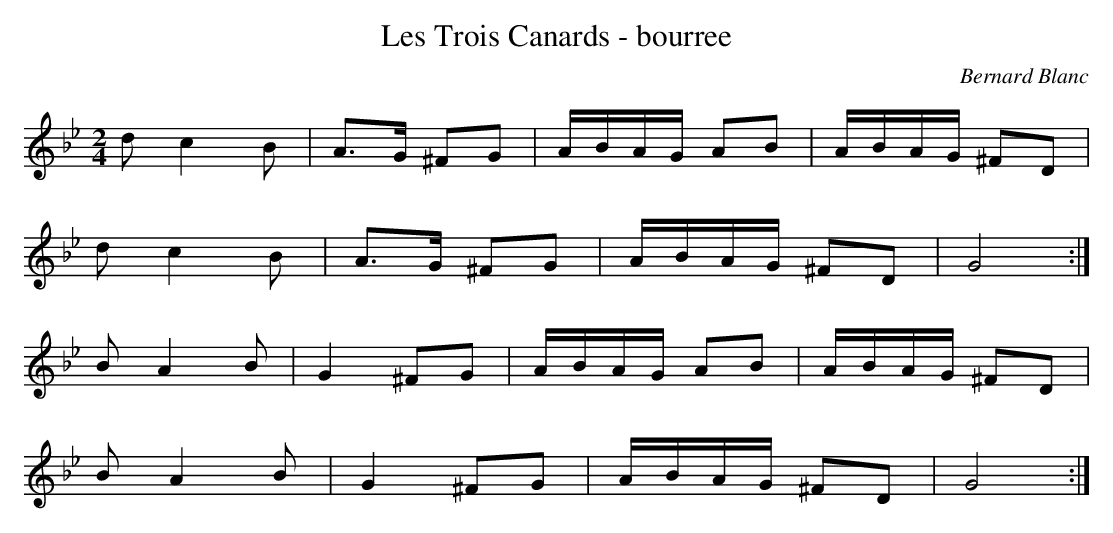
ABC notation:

X:1
T:Les Trois Canards - bourree
C: Bernard Blanc
M:2/4
L:1/8
K:Gm
dc2B|A3/2G/2 ^FG|A/2B/2A/2G/2 AB|A/2B/2A/2G/2 ^FD|
dc2B|A3/2G/2 ^FG|A/2B/2A/2G/2 ^FD|G4:|
BA2B|G2 ^FG|A/2B/2A/2G/2 AB|A/2B/2A/2G/2 ^FD|
BA2B|G2 ^FG|A/2B/2A/2G/2 ^FD|G4:|
